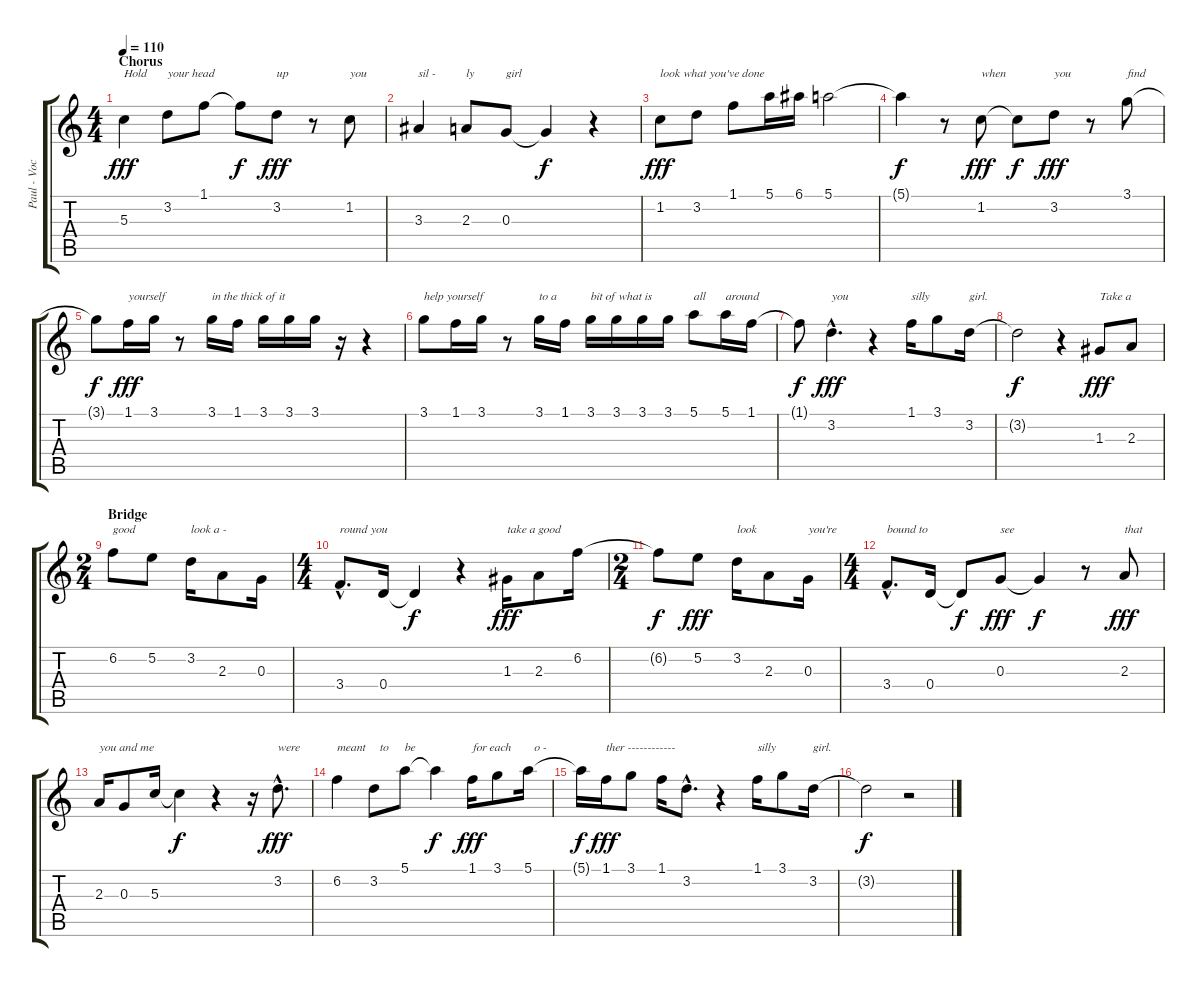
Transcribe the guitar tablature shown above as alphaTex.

\track ("Paul - Vocal" "Paul - Voc") {instrument acousticguitarnylon}
\staff {score tabs}
\tuning (E4 B3 G3 D3 A2 E2) {hide}
\ts (4 4)
\section ("" "Chorus")
\tempo 110
\clef g2
\ks c
5.3.4{txt "Hold" dy fff} 3.2.8{txt "your head"} 1.1.8 1.1{t}.8{dy f} 3.2.8{txt "up" dy fff} r.8 1.2.8{txt "you"} |
3.3.4{txt "sil -"} 2.3.8{txt "ly"} 0.3.8{txt "girl"} 0.3{t}.4{dy f} r.4 |
1.2.8{txt "look what you've done" dy fff} 3.2.8 1.1.8 5.1.16 6.1.16 5.1.2 |
5.1{t}.4{dy f} r.8 1.2.8{txt "when" dy fff} 1.2{t}.8{dy f} 3.2.8{txt "you" dy fff} r.8 3.1.8{txt "find"} |
3.1{t}.8{dy f} 1.1.16{txt "yourself" dy fff} 3.1.16 r.8 3.1.16{txt "in the thick of it"} 1.1.16 3.1.16 3.1.16 3.1.16 r.16 r.4 |
3.1.8{txt "help yourself"} 1.1.16 3.1.16 r.8 3.1.16{txt "to a"} 1.1.16 3.1.16{txt "bit of what is"} 3.1.16 3.1.16 3.1.16 5.1.8{txt "all"} 5.1.16{txt "around"} 1.1.16 |
1.1{t}.8{dy f} 3.2{hac}.4{d txt "you" dy fff} r.4 1.1.16{txt "silly"} 3.1.8 3.2.16{txt "girl."} |
3.2{t}.2{dy f} r.4 1.3.8{txt "Take a" dy fff} 2.3.8 |
\ts (2 4)
\section ("" "Bridge")
6.2.8{txt "good"} 5.2.8 3.2.16{txt "look a -"} 2.3.8 0.3.16 |
\ts (4 4)
3.4{hac}.8{d txt "round you"} 0.4.16 0.4{t}.4{dy f} r.4 1.3.16{txt "take a good" dy fff} 2.3.8 6.2.16 |
\ts (2 4)
6.2{t}.8{dy f} 5.2.8{dy fff} 3.2.16{txt "look"} 2.3.8 0.3.16{txt "you're"} |
\ts (4 4)
3.4{hac}.8{d txt "bound to"} 0.4.16 0.4{t}.8{dy f} 0.3.8{txt "see" dy fff} 0.3{t}.4{dy f} r.8 2.3.8{txt "that" dy fff} |
2.3.16{txt "you and me"} 0.3.8 5.3.16 5.3{t}.4{dy f} r.4 r.16 3.2{hac}.8{d txt "were" dy fff} |
6.2.4{txt "meant"} 3.2.8{txt "  to"} 5.1.8{txt "be"} 5.1{t}.4{dy f} 1.1.16{txt "for each" dy fff} 3.1.8 5.1.16{txt "  o -"} |
5.1{t}.16{dy f} 1.1.16{txt "ther ------------" dy fff} 3.1.8 1.1.16 3.2{hac}.8{d} r.4 1.1.16{txt "silly"} 3.1.8 3.2.16{txt "girl."} |
3.2{t}.2{dy f} r.2
